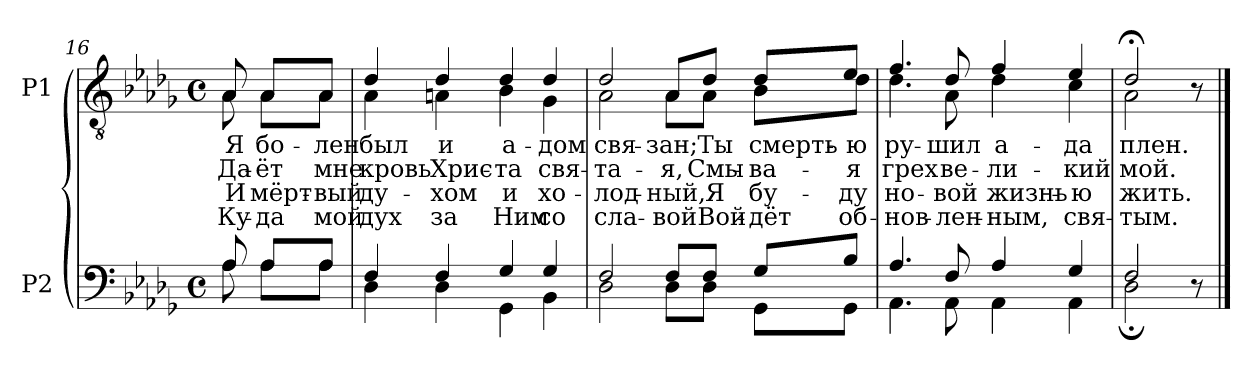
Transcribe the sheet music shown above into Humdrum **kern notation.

**kern	**kern	**text	**text	**text	**text
*part2	*part1	*part1	*part1	*part1	*part1
*staff2	*staff1	*staff1	*staff1	*staff1	*staff1
*I"P2	*I"P1	*	*	*	*
!!LO:LB:g=z
*clefF4	*clefGv2	*	*	*	*
*	*ITrd7c12	*	*	*	*
*k[b-e-a-d-g-]	*k[b-e-a-d-g-]	*	*	*	*
*D-:	*D-:	*	*	*	*
*M4/4	*M4/4	*	*	*	*
*met(c)	*met(c)	*	*	*	*
=16	=16	=16	=16	=16	=16
*^	*	*	*	*	*
!	!	!	!LO:LY:b:color=#000000	!LO:LY:b:color=#000000	!LO:LY:b:color=#000000	!LO:LY:b:color=#000000
*	*	*^	*	*	*	*
8A-i/	8A-i\	8AA-i/	8AA-i\	Я	Да-	И	Ку-
!	!	!	!	!LO:LY:b:color=#000000	!LO:LY:b:color=#000000	!LO:LY:b:color=#000000	!LO:LY:b:color=#000000
8A-i/L	8A-i\L	8AA-i/L	8AA-i\L	бо-	-ёт	мёрт-	-да
!	!	!	!	!LO:LY:b:color=#000000	!LO:LY:b:color=#000000	!LO:LY:b:color=#000000	!LO:LY:b:color=#000000
8A-i/J	8A-i\J	8AA-i/J	8AA-i\J	-лен	мне	-вый	мой
=17	=17	=17	=17	=17	=17	=17	=17
!	!	!	!	!LO:LY:b:color=#000000	!LO:LY:b:color=#000000	!LO:LY:b:color=#000000	!LO:LY:b:color=#000000
4Fi/	4D-i\	4D-i/	4AA-i\	был	кровь	ду-	дух
!	!	!	!	!LO:LY:b:color=#000000	!LO:LY:b:color=#000000	!LO:LY:b:color=#000000	!LO:LY:b:color=#000000
4Fi/	4D-i\	4D-i/	4AAni\	и	Хрис-	-хом	за
!	!	!	!	!LO:LY:b:color=#000000	!LO:LY:b:color=#000000	!LO:LY:b:color=#000000	!LO:LY:b:color=#000000
4G-i/	4GG-i\	4D-i/	4BB-i\	а-	-та	и	Ним
!	!	!	!	!LO:LY:b:color=#000000	!LO:LY:b:color=#000000	!LO:LY:b:color=#000000	!LO:LY:b:color=#000000
4G-i/	4BB-i\	4D-i/	4GG-i\	-дом	свя-	хо-	со
=18	=18	=18	=18	=18	=18	=18	=18
!	!	!	!	!LO:LY:b:color=#000000	!LO:LY:b:color=#000000	!LO:LY:b:color=#000000	!LO:LY:b:color=#000000
2Fi/	2D-i\	2D-i/	2AA-i\	свя-	-та-	-лод-	сла-
!	!	!	!	!LO:LY:b:color=#000000	!LO:LY:b:color=#000000	!LO:LY:b:color=#000000	!LO:LY:b:color=#000000
8Fi/L	8D-i\L	8AA-i/L	8AA-i\L	-зан;	-я,	-ный,	-вой
!	!	!	!	!LO:LY:b:color=#000000	!LO:LY:b:color=#000000	!LO:LY:b:color=#000000	!LO:LY:b:color=#000000
8Fi/J	8D-i\J	8D-i/J	8AA-i\J	Ты	Смы-	Я	Вой-
!	!	!	!	!LO:LY:b:color=#000000	!LO:LY:b:color=#000000	!LO:LY:b:color=#000000	!LO:LY:b:color=#000000
8G-i/L	8GG-i\L	8D-i/L	8BB-i\L	смерть-	-ва-	бу-	-дёт
!	!	!	!	!LO:LY:b:color=#000000	!LO:LY:b:color=#000000	!LO:LY:b:color=#000000	!LO:LY:b:color=#000000
8B-i/J	8GG-i\J	8E-i/J	8D-i\J	-ю	-я	-ду	об-
=19	=19	=19	=19	=19	=19	=19	=19
!	!	!	!	!LO:LY:b:color=#000000	!LO:LY:b:color=#000000	!LO:LY:b:color=#000000	!LO:LY:b:color=#000000
4.A-i/	4.AA-i\	4.Fi/	4.D-i\	ру-	грех	но-	-нов-
!	!	!	!	!LO:LY:b:color=#000000	!LO:LY:b:color=#000000	!LO:LY:b:color=#000000	!LO:LY:b:color=#000000
8Fi/	8AA-i\	8D-i/	8AA-i\	-шил	ве-	-вой	-лен-
!	!	!	!	!LO:LY:b:color=#000000	!LO:LY:b:color=#000000	!LO:LY:b:color=#000000	!LO:LY:b:color=#000000
4A-i/	4AA-i\	4Fi/	4D-i\	а-	-ли-	жизнь-	-ным,
!	!	!	!	!LO:LY:b:color=#000000	!LO:LY:b:color=#000000	!LO:LY:b:color=#000000	!LO:LY:b:color=#000000
4G-i/	4AA-i\	4E-i/	4Ci\	-да	-кий	-ю	свя-
=20	=20	=20	=20	=20	=20	=20	=20
!	!	!	!	!LO:LY:b:color=#000000	!LO:LY:b:color=#000000	!LO:LY:b:color=#000000	!LO:LY:b:color=#000000
2Fi/	2D-;i\	2D-;i/	2AA-i\	плен.	мой.	жить.	-тым.
8r	8ryy	8r	8ryy	.	.	.	.
*v	*v	*	*	*	*	*	*
*	*v	*v	*	*	*	*
==	==	==	==	==	==
*-	*-	*-	*-	*-	*-
